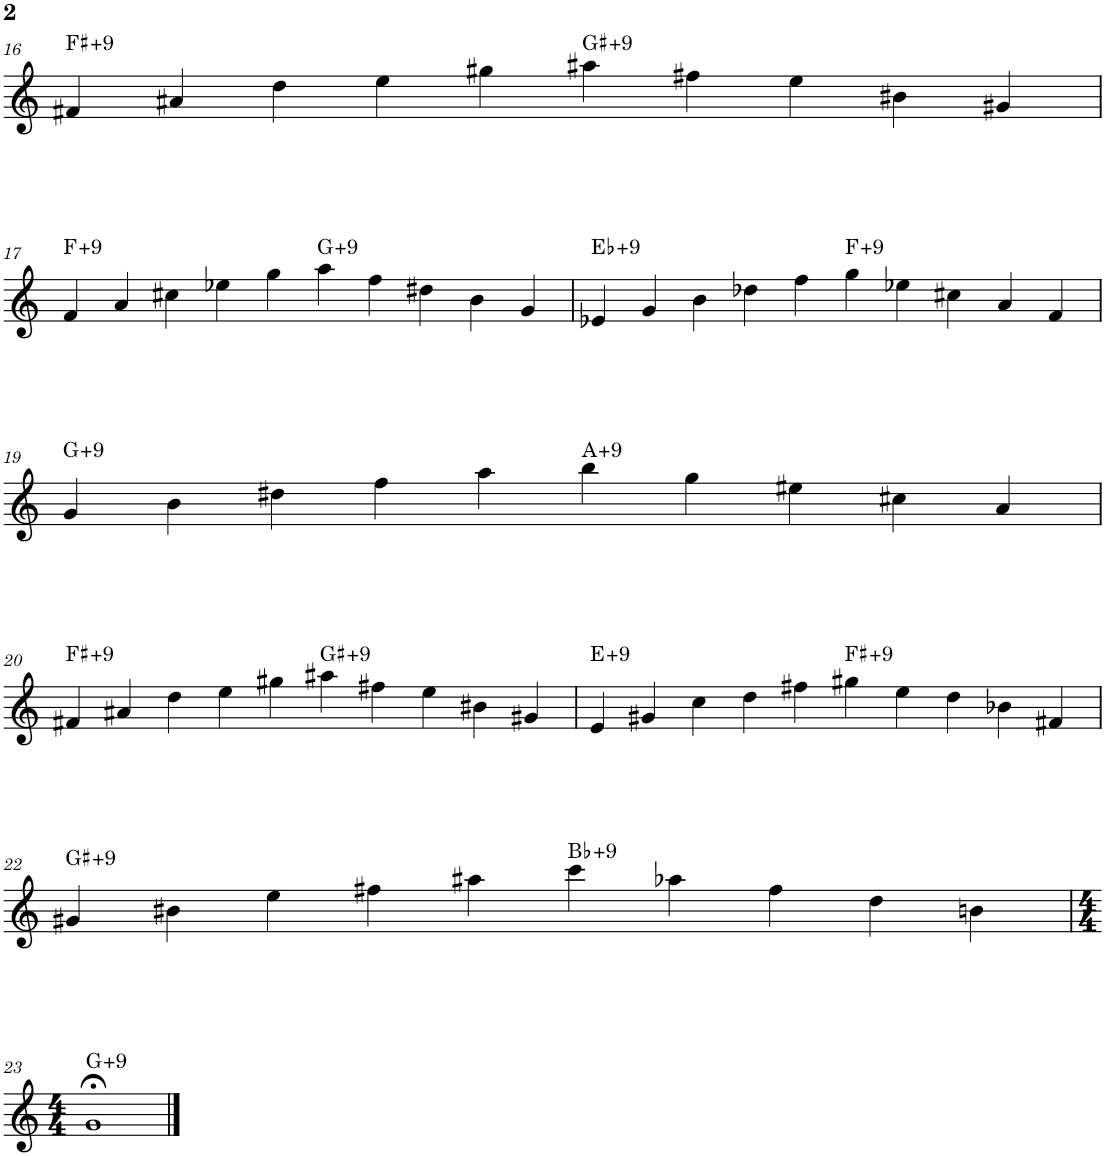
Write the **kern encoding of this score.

**kern	**harte
*part1	*part1
*staff1	*
*I"Alto Saxophone	*
*I'A. Sax.	*
!!LO:PB:g=z
*clefG2	*
*Trd5c9	*
*k[]	*
*M10/4	*
=16	=16
!	!LO:H:kt=7
4f#X/	F#:aug(b7,9)
4a#X/	.
4dd\	.
4ee\	.
4gg#X\	.
!	!LO:H:kt=7
4aa#X\	G#:aug(b7,9)
4ff#X\	.
4ee\	.
4b#X\	.
4g#X/	.
!!LO:LB:g=z
=17	=17
!	!LO:H:kt=7
4f/	F:aug(b7,9)
4a/	.
4cc#X\	.
4ee-X\	.
4gg\	.
!	!LO:H:kt=7
4aa\	G:aug(b7,9)
4ff\	.
4dd#X\	.
4b\	.
4g/	.
=18	=18
!	!LO:H:kt=7
4e-X/	Eb:aug(b7,9)
4g/	.
4b\	.
4dd-X\	.
4ff\	.
!	!LO:H:kt=7
4gg\	F:aug(b7,9)
4ee-X\	.
4cc#X\	.
4a/	.
4f/	.
!!LO:LB:g=z
=19	=19
!	!LO:H:kt=7
4g/	G:aug(b7,9)
4b\	.
4dd#X\	.
4ff\	.
4aa\	.
!	!LO:H:kt=7
4bb\	A:aug(b7,9)
4gg\	.
4ee#X\	.
4cc#X\	.
4a/	.
!!LO:LB:g=z
=20	=20
!	!LO:H:kt=7
4f#X/	F#:aug(b7,9)
4a#X/	.
4dd\	.
4ee\	.
4gg#X\	.
!	!LO:H:kt=7
4aa#X\	G#:aug(b7,9)
4ff#X\	.
4ee\	.
4b#X\	.
4g#X/	.
=21	=21
!	!LO:H:kt=7
4e/	E:aug(b7,9)
4g#X/	.
4cc\	.
4dd\	.
4ff#X\	.
!	!LO:H:kt=7
4gg#X\	F#:aug(b7,9)
4ee\	.
4dd\	.
4b-X\	.
4f#X/	.
!!LO:LB:g=z
=22	=22
!	!LO:H:kt=7
4g#X/	G#:aug(b7,9)
4b#X\	.
4ee\	.
4ff#X\	.
4aa#X\	.
!	!LO:H:kt=7
4ccc\	Bb:aug(b7,9)
4aa-X\	.
4ff#\	.
4dd\	.
4bn\	.
!!LO:LB:g=z
=23	=23
*M4/4	*
!	!LO:H:kt=7
1g;<	G:aug(b7,9)
==	==
*-	*-
